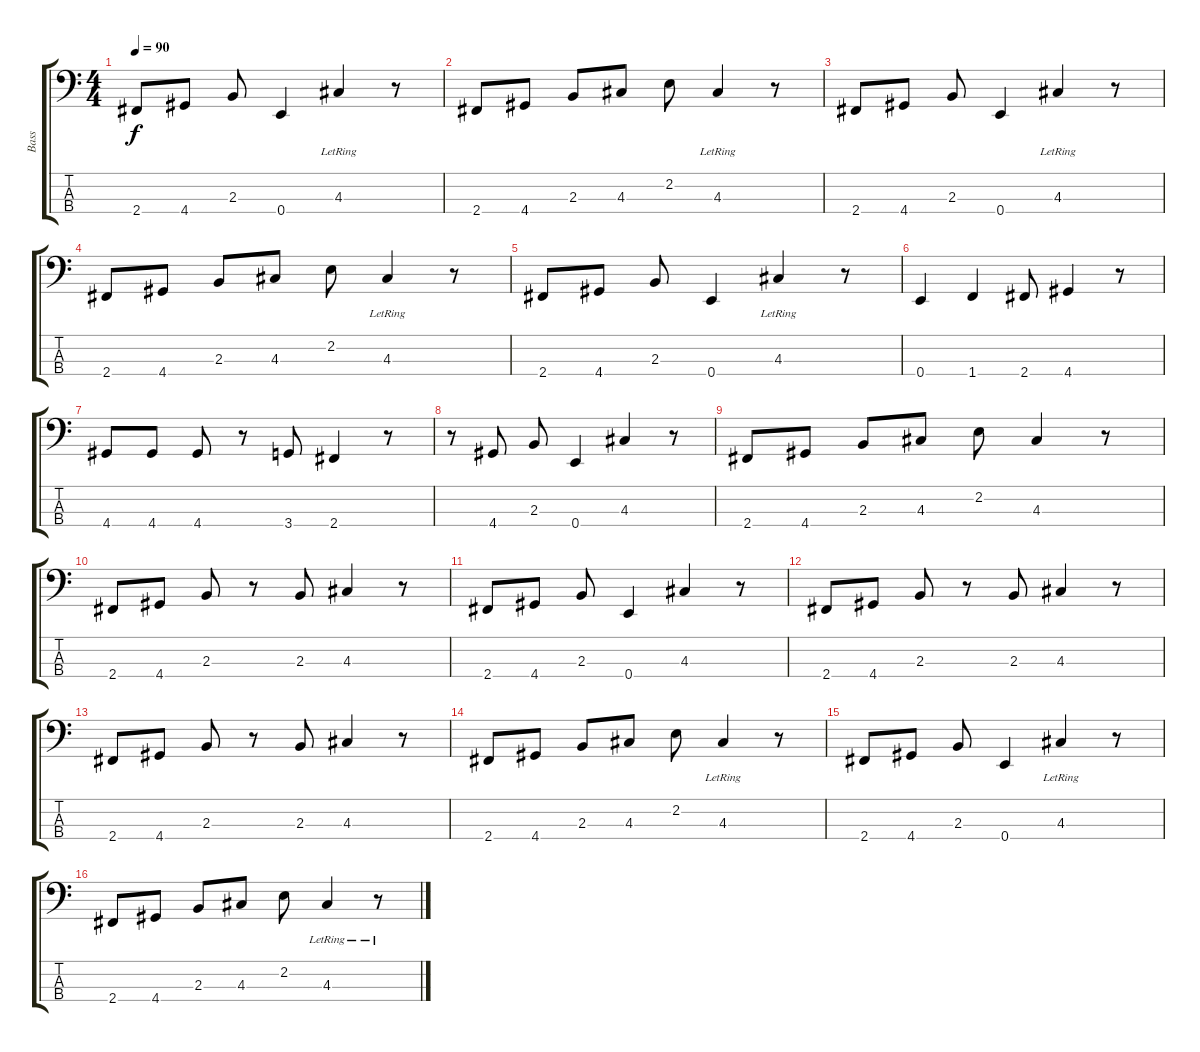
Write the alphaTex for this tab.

\track ("Bass" "Bass") {instrument electricbassfinger}
\staff {score tabs}
\tuning (G2 D2 A1 E1) {hide}
\ts (4 4)
\tempo 90
\clef f4
\ks c
2.4.8{dy f} 4.4.8 2.3.8 0.4.4 4.3{lr}.4 r.8 |
2.4.8 4.4.8 2.3.8 4.3.8 2.2.8 4.3{lr}.4 r.8 |
2.4.8 4.4.8 2.3.8 0.4.4 4.3{lr}.4 r.8 |
2.4.8 4.4.8 2.3.8 4.3.8 2.2.8 4.3{lr}.4 r.8 |
2.4.8 4.4.8 2.3.8 0.4.4 4.3{lr}.4 r.8 |
0.4.4 1.4.4 2.4.8 4.4.4 r.8 |
4.4.8 4.4.8 4.4.8 r.8 3.4.8 2.4.4 r.8 |
r.8 4.4.8 2.3.8 0.4.4 4.3.4 r.8 |
2.4.8 4.4.8 2.3.8 4.3.8 2.2.8 4.3.4 r.8 |
2.4.8 4.4.8 2.3.8 r.8 2.3.8 4.3.4 r.8 |
2.4.8 4.4.8 2.3.8 0.4.4 4.3.4 r.8 |
2.4.8 4.4.8 2.3.8 r.8 2.3.8 4.3.4 r.8 |
2.4.8 4.4.8 2.3.8 r.8 2.3.8 4.3.4 r.8 |
2.4.8 4.4.8 2.3.8 4.3.8 2.2.8 4.3{lr}.4 r.8 |
2.4.8 4.4.8 2.3.8 0.4.4 4.3{lr}.4 r.8 |
2.4.8{volume 0} 4.4.8 2.3.8 4.3.8 2.2.8 4.3{lr}.4 r.8
